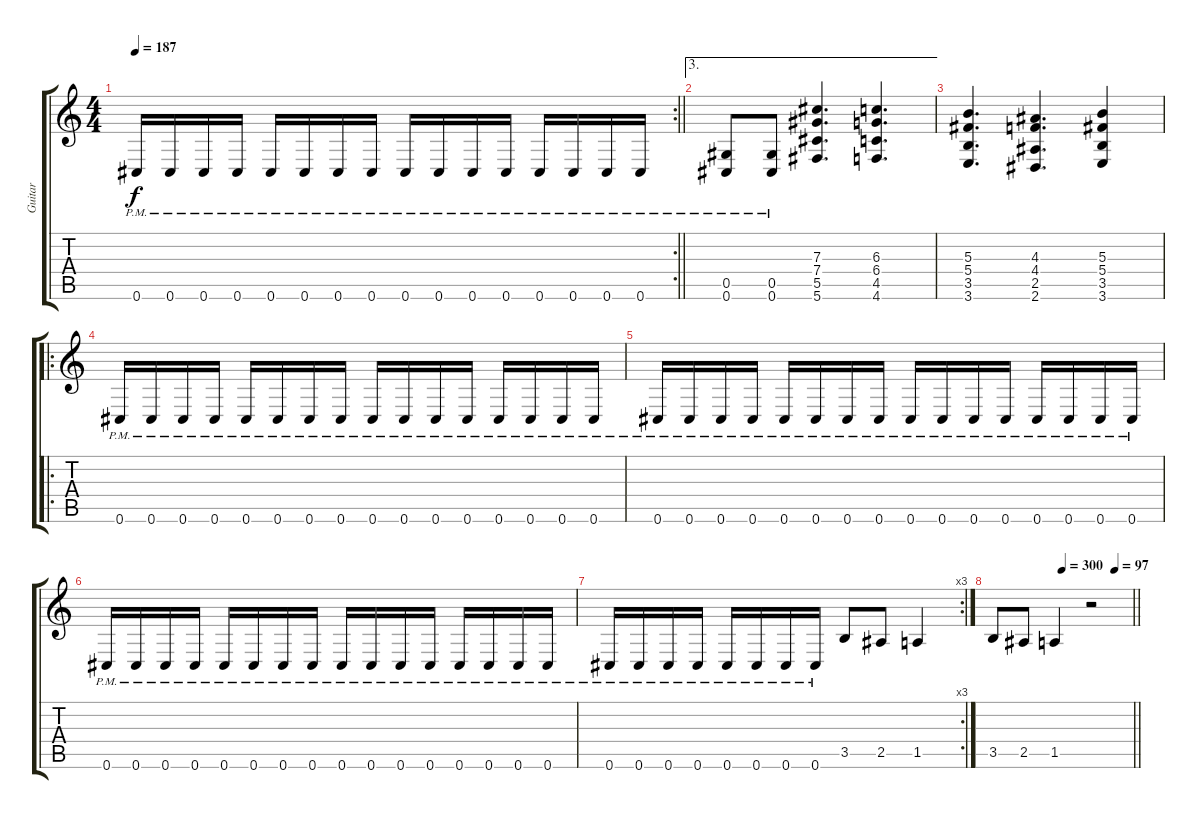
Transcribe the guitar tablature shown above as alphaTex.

\track ("Guitar" "Guitar") {instrument distortionguitar}
\staff {score tabs}
\tuning (Eb4 Bb3 Gb3 Db3 Ab2 Db2) {hide}
\rc 2
\ts (4 4)
\tempo 187
\clef g2
\barLineRight lightlight
\ks c
0.6{pm}.16{dy f} 0.6{pm}.16 0.6{pm}.16 0.6{pm}.16 0.6{pm}.16 0.6{pm}.16 0.6{pm}.16 0.6{pm}.16 0.6{pm}.16 0.6{pm}.16 0.6{pm}.16 0.6{pm}.16 0.6{pm}.16 0.6{pm}.16 0.6{pm}.16 0.6{pm}.16 |
\ae 3
(0.5{pm} 0.6{pm}).8 (0.5{pm} 0.6{pm}).8 (7.3 7.4 5.5 5.6).4{d} (6.3 6.4 4.5 4.6).4{d} |
(5.3 5.4 3.5 3.6).4{d} (4.3 4.4 2.5 2.6).4{d} (5.3 5.4 3.5 3.6).4 |
\ro
0.6{pm}.16 0.6{pm}.16 0.6{pm}.16 0.6{pm}.16 0.6{pm}.16 0.6{pm}.16 0.6{pm}.16 0.6{pm}.16 0.6{pm}.16 0.6{pm}.16 0.6{pm}.16 0.6{pm}.16 0.6{pm}.16 0.6{pm}.16 0.6{pm}.16 0.6{pm}.16 |
0.6{pm}.16 0.6{pm}.16 0.6{pm}.16 0.6{pm}.16 0.6{pm}.16 0.6{pm}.16 0.6{pm}.16 0.6{pm}.16 0.6{pm}.16 0.6{pm}.16 0.6{pm}.16 0.6{pm}.16 0.6{pm}.16 0.6{pm}.16 0.6{pm}.16 0.6{pm}.16 |
0.6{pm}.16 0.6{pm}.16 0.6{pm}.16 0.6{pm}.16 0.6{pm}.16 0.6{pm}.16 0.6{pm}.16 0.6{pm}.16 0.6{pm}.16 0.6{pm}.16 0.6{pm}.16 0.6{pm}.16 0.6{pm}.16 0.6{pm}.16 0.6{pm}.16 0.6{pm}.16 |
\rc 3
0.6{pm}.16 0.6{pm}.16 0.6{pm}.16 0.6{pm}.16 0.6{pm}.16 0.6{pm}.16 0.6{pm}.16 0.6{pm}.16 3.5.8 2.5.8 1.5.4 |
\tempo (300 0.5)
\tempo (97 0.875)
\barLineRight lightlight
3.5.8 2.5.8 1.5.4 r.2
